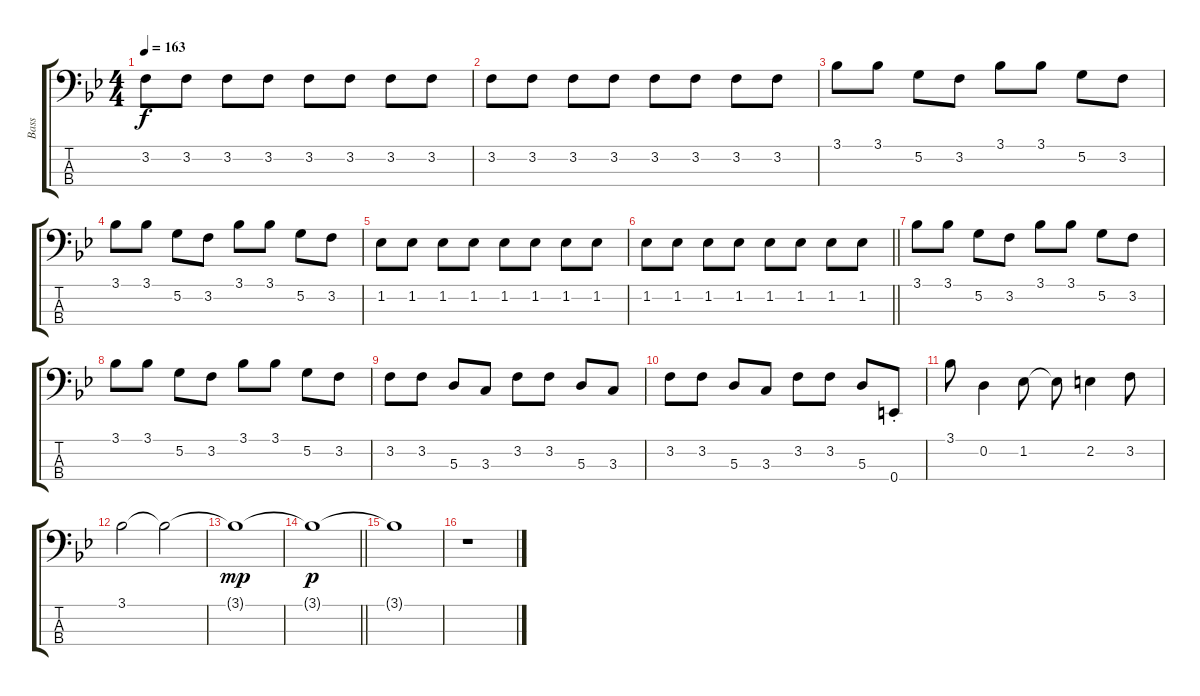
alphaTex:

\track ("Bass" "Bass") {instrument electricbassfinger}
\staff {score tabs}
\tuning (G2 D2 A1 E1) {hide}
\ts (4 4)
\tempo 163
\clef f4
\ks bb
3.2.8{dy f} 3.2.8 3.2.8 3.2.8 3.2.8 3.2.8 3.2.8 3.2.8 |
3.2.8 3.2.8 3.2.8 3.2.8 3.2.8 3.2.8 3.2.8 3.2.8 |
3.1.8 3.1.8 5.2.8 3.2.8 3.1.8 3.1.8 5.2.8 3.2.8 |
3.1.8 3.1.8 5.2.8 3.2.8 3.1.8 3.1.8 5.2.8 3.2.8 |
1.2.8 1.2.8 1.2.8 1.2.8 1.2.8 1.2.8 1.2.8 1.2.8 |
\barLineRight lightlight
1.2.8 1.2.8 1.2.8 1.2.8 1.2.8 1.2.8 1.2.8 1.2.8 |
3.1.8 3.1.8 5.2.8 3.2.8 3.1.8 3.1.8 5.2.8 3.2.8 |
3.1.8 3.1.8 5.2.8 3.2.8 3.1.8 3.1.8 5.2.8 3.2.8 |
3.2.8 3.2.8 5.3.8 3.3.8 3.2.8 3.2.8 5.3.8 3.3.8 |
3.2.8 3.2.8 5.3.8 3.3.8 3.2.8 3.2.8 5.3.8 0.4{st}.8 |
3.1.8 0.2.4 1.2.8 1.2{t}.8 2.2.4 3.2.8 |
3.1.2 3.1{t}.2 |
3.1{t}.1{dy mp} |
\barLineRight lightlight
3.1{t}.1{dy p} |
3.1{t}.1 |
r.1
